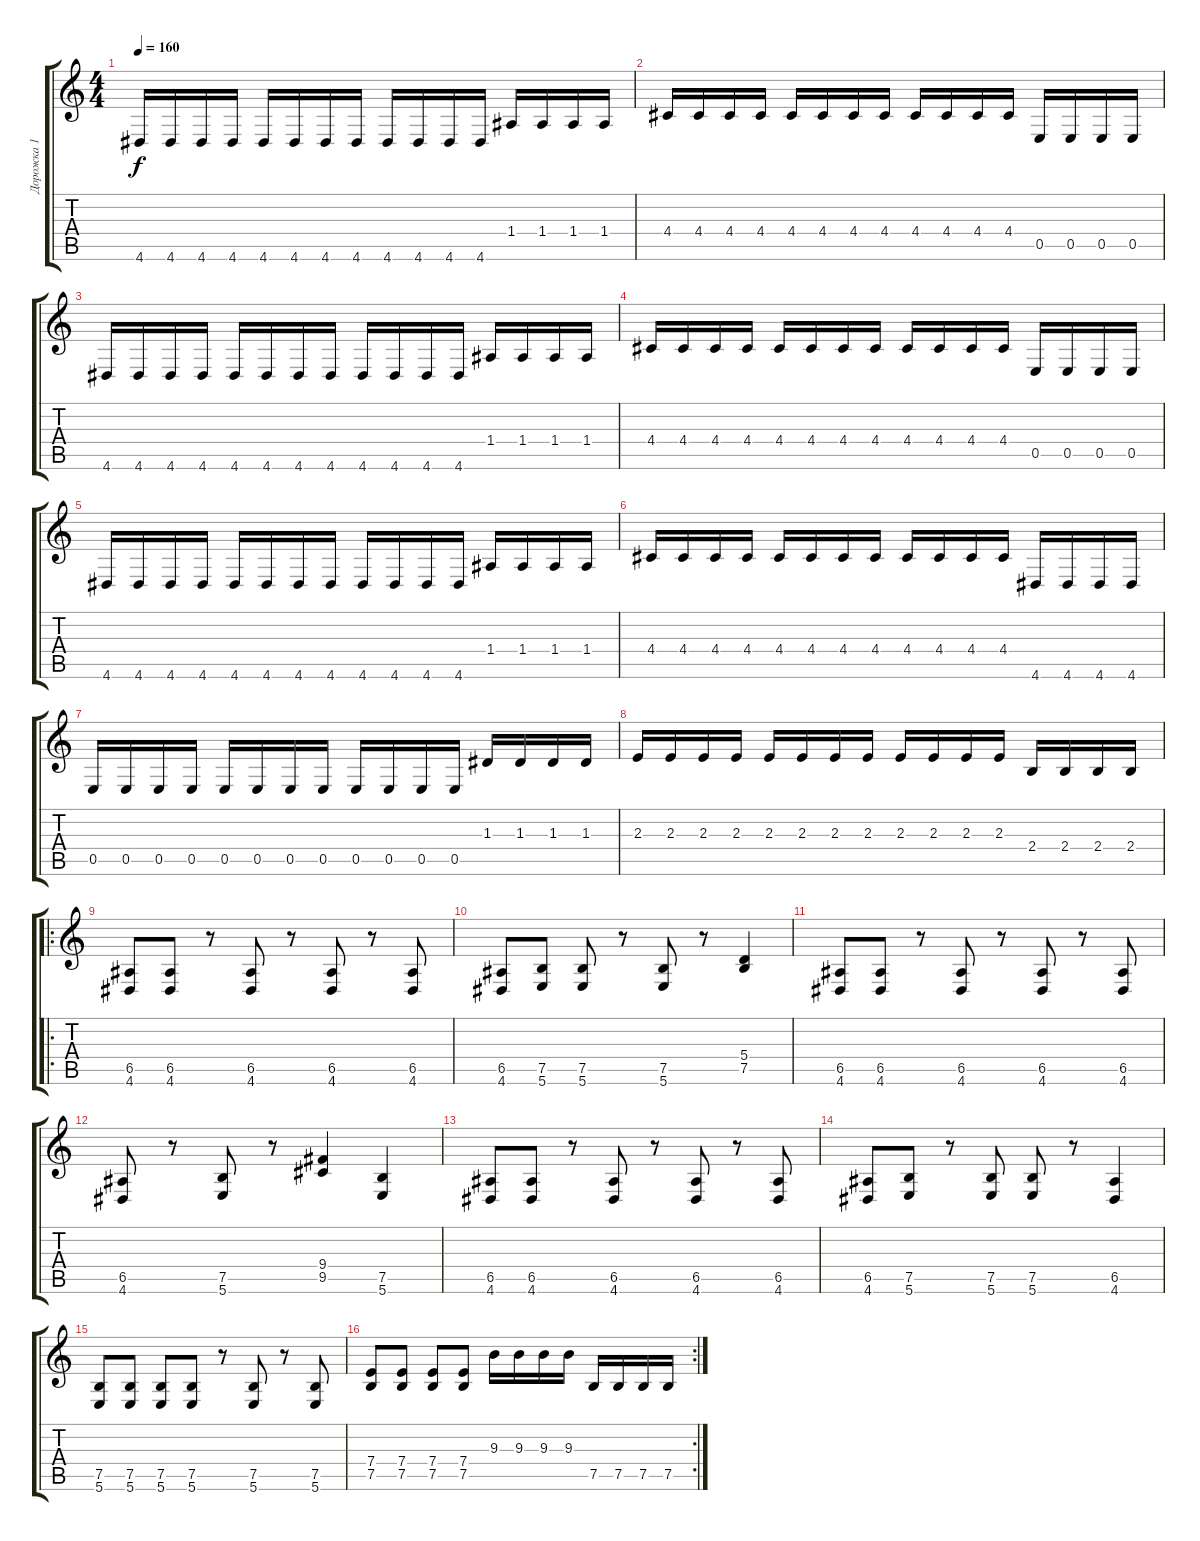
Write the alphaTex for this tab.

\track ("Дорожка 1" "Дорожка 1") {instrument distortionguitar}
\staff {score tabs}
\tuning (B3 Gb3 D3 A2 E2 B1) {hide}
\ts (4 4)
\tempo 160
\clef g2
\ks c
4.6.16{dy f} 4.6.16 4.6.16 4.6.16 4.6.16 4.6.16 4.6.16 4.6.16 4.6.16 4.6.16 4.6.16 4.6.16 1.4.16 1.4.16 1.4.16 1.4.16 |
4.4.16 4.4.16 4.4.16 4.4.16 4.4.16 4.4.16 4.4.16 4.4.16 4.4.16 4.4.16 4.4.16 4.4.16 0.5.16 0.5.16 0.5.16 0.5.16 |
4.6.16 4.6.16 4.6.16 4.6.16 4.6.16 4.6.16 4.6.16 4.6.16 4.6.16 4.6.16 4.6.16 4.6.16 1.4.16 1.4.16 1.4.16 1.4.16 |
4.4.16 4.4.16 4.4.16 4.4.16 4.4.16 4.4.16 4.4.16 4.4.16 4.4.16 4.4.16 4.4.16 4.4.16 0.5.16 0.5.16 0.5.16 0.5.16 |
4.6.16 4.6.16 4.6.16 4.6.16 4.6.16 4.6.16 4.6.16 4.6.16 4.6.16 4.6.16 4.6.16 4.6.16 1.4.16 1.4.16 1.4.16 1.4.16 |
4.4.16 4.4.16 4.4.16 4.4.16 4.4.16 4.4.16 4.4.16 4.4.16 4.4.16 4.4.16 4.4.16 4.4.16 4.6.16 4.6.16 4.6.16 4.6.16 |
0.5.16 0.5.16 0.5.16 0.5.16 0.5.16 0.5.16 0.5.16 0.5.16 0.5.16 0.5.16 0.5.16 0.5.16 1.3.16 1.3.16 1.3.16 1.3.16 |
2.3.16 2.3.16 2.3.16 2.3.16 2.3.16 2.3.16 2.3.16 2.3.16 2.3.16 2.3.16 2.3.16 2.3.16 2.4.16 2.4.16 2.4.16 2.4.16 |
\ro
(6.5 4.6).8 (6.5 4.6).8 r.8 (6.5 4.6).8 r.8 (6.5 4.6).8 r.8 (6.5 4.6).8 |
(6.5 4.6).8 (7.5 5.6).8 (7.5 5.6).8 r.8 (7.5 5.6).8 r.8 (5.4 7.5).4 |
(6.5 4.6).8 (6.5 4.6).8 r.8 (6.5 4.6).8 r.8 (6.5 4.6).8 r.8 (6.5 4.6).8 |
(6.5 4.6).8 r.8 (7.5 5.6).8 r.8 (9.4 9.5).4 (7.5 5.6).4 |
(6.5 4.6).8 (6.5 4.6).8 r.8 (6.5 4.6).8 r.8 (6.5 4.6).8 r.8 (6.5 4.6).8 |
(6.5 4.6).8 (7.5 5.6).8 r.8 (7.5 5.6).8 (7.5 5.6).8 r.8 (6.5 4.6).4 |
(7.5 5.6).8 (7.5 5.6).8 (7.5 5.6).8 (7.5 5.6).8 r.8 (7.5 5.6).8 r.8 (7.5 5.6).8 |
\rc 2
(7.4 7.5).8 (7.4 7.5).8 (7.4 7.5).8 (7.4 7.5).8 9.3.16 9.3.16 9.3.16 9.3.16 7.5.16 7.5.16 7.5.16 7.5.16
